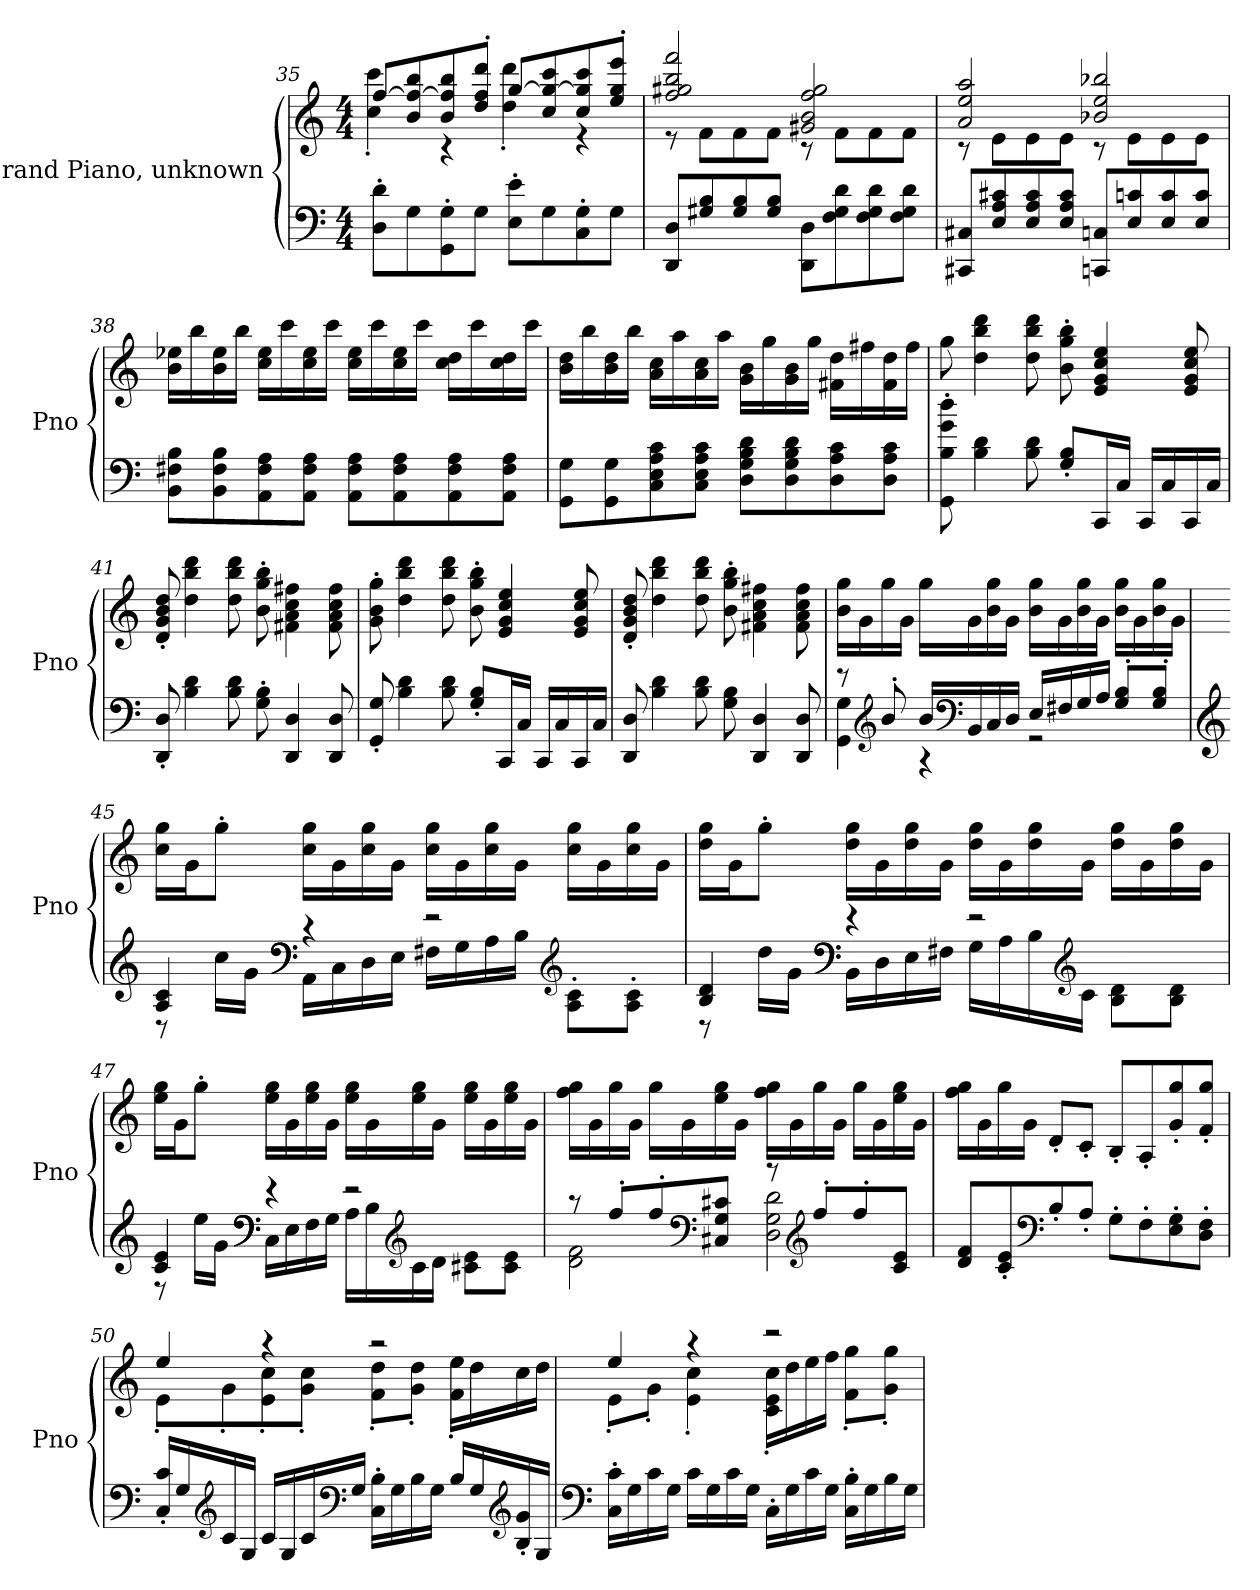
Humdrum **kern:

**kern	**kern
*part1	*part1
*staff2	*staff1
*I"Grand Piano, unknown	*
*I'Pno	*
*clefF4	*clefG2
*k[]	*k[]
*M4/4	*M4/4
=35	=35
*	*^
8D\' 8d\'L	[8ff/L	4cc\' 4ccc\'
8G\	8b/ 8ff/_ 8bb/	.
8GG\' 8G\'	8b/ 8ff/] 8bb/	4r
8G\J	8dd/' 8ff/' 8ddd/'J	.
8E\' 8e\'L	[8gg/L	4dd\' 4ddd\'
8G\	8cc/ 8gg/_ 8ccc/	.
8C\' 8G\'	8cc/ 8gg/] 8ccc/	4r
8G\J	8ee/' 8gg/' 8eee/'J	.
!!LO:LB:g=z	!!
=36	=36	=36
8DD/ 8D/L	2ff/ 2gg#X/ 2bb/ 2fff/	8r
8G#X/ 8B/	.	8f\L
8G#/ 8B/	.	8f\
8G#/ 8B/J	.	8f\J
8DD\ 8D\L	2g#X/ 2b/ 2ff/ 2gg#/	8r
8F\ 8G#\ 8d\	.	8f\L
8F\ 8G#\ 8d\	.	8f\
8F\ 8G#\ 8d\J	.	8f\J
=37	=37	=37
8CC#X/ 8C#X/L	2a/ 2ee/ 2aa/	8r
8E/ 8A/ 8c#X/	.	8e\L
8E/ 8A/ 8c#/	.	8e\
8E/ 8A/ 8c#/J	.	8e\J
8CCn/ 8Cn/L	2b-X/ 2ee/ 2bb-X/	8r
8E/ 8cn/	.	8e\L
8E/ 8c/	.	8e\
8E/ 8c/J	.	8e\J
*	*v	*v
=38	=38
8BB\ 8F#X\ 8B\L	16b\ 16ee-X\LL
.	16bb\
8BB\ 8F#\ 8B\	16b\ 16ee-\
.	16bb\JJ
8AA\ 8F#\ 8A\	16cc\ 16ee-\LL
.	16ccc\
8AA\ 8F#\ 8A\J	16cc\ 16ee-\
.	16ccc\JJ
8AA\ 8F#\ 8A\L	16cc\ 16ee-\LL
.	16ccc\
8AA\ 8F#\ 8A\	16cc\ 16ee-\
.	16ccc\JJ
8AA\ 8F#\ 8A\	16cc\ 16dd\LL
.	16ccc\
8AA\ 8F#\ 8A\J	16cc\ 16dd\
.	16ccc\JJ
!!LO:LB:g=z
=39	=39
8GG\ 8G\L	16b\ 16dd\LL
.	16bb\
8GG\ 8G\	16b\ 16dd\
.	16bb\JJ
8C\ 8E\ 8A\ 8c\	16a\ 16cc\LL
.	16aa\
8C\ 8E\ 8A\ 8c\J	16a\ 16cc\
.	16aa\JJ
8D\ 8G\ 8B\ 8d\L	16g\ 16b\LL
.	16gg\
8D\ 8G\ 8B\ 8d\	16g\ 16b\
.	16gg\JJ
8D\ 8A\ 8c\	16f#X\ 16dd\LL
.	16ff#X\
8D\ 8A\ 8c\J	16f#\ 16dd\
.	16ff#\JJ
=40	=40
8GG\' 8B\' 8g\' 8dd\'	8gg\
4B\ 4d\	4dd\ 4bb\ 4ddd\
8B\ 8d\	8dd\ 8bb\ 8ddd\
8G/' 8B/'L	8b\' 8gg\' 8bb\'
16CC/L	4e/ 4g/ 4cc/ 4ee/
16C/JJ	.
16CC/LL	.
16C/	.
16CC/	8e/ 8g/ 8cc/ 8ee/
16C/JJ	.
=41	=41
8DD/' 8D/'	8d/' 8g/' 8b/' 8dd/'
4B\ 4d\	4dd\ 4bb\ 4ddd\
8B\ 8d\	8dd\ 8bb\ 8ddd\
8G\' 8B\'	8b\' 8gg\' 8bb\'
4DD/ 4D/	4f#X\ 4a\ 4cc\ 4ff#X\
8DD/ 8D/	8f#\ 8a\ 8cc\ 8ff#\
!!LO:PB:g=z
=42	=42
8GG/' 8G/'	8g\' 8b\' 8gg\'
4B\ 4d\	4dd\ 4bb\ 4ddd\
8B\ 8d\	8dd\ 8bb\ 8ddd\
8G/' 8B/'L	8b\' 8gg\' 8bb\'
16CC/L	4e/ 4g/ 4cc/ 4ee/
16C/JJ	.
16CC/LL	.
16C/	.
16CC/	8e/ 8g/ 8cc/ 8ee/
16C/JJ	.
=43	=43
8DD/ 8D/	8d/' 8g/' 8b/' 8dd/'
4B\ 4d\	4dd\ 4bb\ 4ddd\
8B\ 8d\	8dd\ 8bb\ 8ddd\
8G\ 8B\	8b\' 8gg\' 8bb\'
4DD/ 4D/	4f#X\ 4a\ 4cc\ 4ff#X\
8DD/ 8D/	8f#\ 8a\ 8cc\ 8ff#\
=44	=44
*^	*
8r	4GG\ 4G\	16b\ 16gg\LL
.	.	16g\
*clefG2	*	*
8b'/	.	16gg\
.	.	16g\JJ
16b/LL	4r	16gg\LL
*clefF4	*	*
16BB/	.	16g\
16C/	.	16b\ 16gg\
16D/JJ	.	16g\JJ
16E/LL	2r	16b\ 16gg\LL
16F#X/	.	16g\
16G/	.	16b\ 16gg\
16A/JJ	.	16g\JJ
8G/' 8B/'L	.	16b\ 16gg\LL
.	.	16g\
8G/' 8B/'J	.	16b\ 16gg\
.	.	16g\JJ
!!LO:LB:g=z
=45	=45	=45
*clefG2	*	*
4A/ 4c/	8r	16cc\ 16gg\LL
.	.	16g\J
.	16cc\LL	8gg'\J
.	16g\JJ	.
*clefF4	*	*
4r	16AA\LL	16cc\ 16gg\LL
.	16C\	16g\
.	16D\	16cc\ 16gg\
.	16E\JJ	16g\JJ
2r	16F#X\LL	16cc\ 16gg\LL
.	16G\	16g\
.	16A\	16cc\ 16gg\
.	16B\JJ	16g\JJ
*clefG2	*	*
.	8A\' 8c\'L	16cc\ 16gg\LL
.	.	16g\
.	8A\' 8c\'J	16cc\ 16gg\
.	.	16g\JJ
=46	=46	=46
4B/ 4d/	8r	16dd\ 16gg\LL
.	.	16g\J
.	16dd\LL	8gg'\J
.	16g\JJ	.
*clefF4	*	*
4r	16BB\LL	16dd\ 16gg\LL
.	16D\	16g\
.	16E\	16dd\ 16gg\
.	16F#X\JJ	16g\JJ
2r	16G\LL	16dd\ 16gg\LL
.	16A\	16g\
.	16B\	16dd\ 16gg\
*clefG2	*	*
.	16c\JJ	16g\JJ
.	8B\ 8d\L	16dd\ 16gg\LL
.	.	16g\
.	8B\ 8d\J	16dd\ 16gg\
.	.	16g\JJ
!!LO:LB:g=z
=47	=47	=47
4c/ 4e/	8r	16ee\ 16gg\LL
.	.	16g\J
.	16ee\LL	8gg'\J
.	16g\JJ	.
*clefF4	*	*
4r	16C\LL	16ee\ 16gg\LL
.	16E\	16g\
.	16F\	16ee\ 16gg\
.	16G\JJ	16g\JJ
2r	16A\LL	16ee\ 16gg\LL
.	16B\	16g\
*clefG2	*	*
.	16c\	16ee\ 16gg\
.	16d\JJ	16g\JJ
.	8c#X\ 8e\L	16ee\ 16gg\LL
.	.	16g\
.	8c#\ 8e\J	16ee\ 16gg\
.	.	16g\JJ
=48	=48	=48
8r	2d\ 2f\	16ff\ 16gg\LL
.	.	16g\
8ff'/L	.	16gg\
.	.	16g\JJ
8ff'/	.	16gg\LL
.	.	16g\
*clefF4	*	*
8C#X/ 8G/ 8c#X/J	.	16ee\ 16gg\
.	.	16g\JJ
8r	2D\ 2G\ 2d\	16ff\ 16gg\LL
.	.	16g\
*clefG2	*	*
8ff'/L	.	16gg\
.	.	16g\JJ
8ff'/	.	16gg\LL
.	.	16g\
8c#/ 8e/J	.	16ee\ 16gg\
.	.	16g\JJ
*v	*v	*
!!LO:LB:g=z
=49	=49
8d/ 8f/L	16ff\ 16gg\LL
.	16g\
8c/' 8e/'	16gg\
.	16g\JJ
*clefF4	*
8B'/	8d'/L
8A'/J	8c'/J
8G'\L	8B'/L
8F'\	8A'/
8E\' 8G\'	8g/' 8gg/'
8D\' 8F\'J	8f/' 8gg/'J
=50	=50
*	*^
16C/' 16c/'LL	4ee/	8e'\L
16G/	.	.
*clefG2	*	*
16c/	.	8g'\
16G/JJ	.	.
16c/LL	4r	8e\' 8cc\'
16G/	.	.
16c/	.	8g\' 8cc\'J
*clefF4	*	*
16G/JJ	.	.
16C\' 16B\'LL	2r	8f\' 8dd\'L
16G\	.	.
16B\	.	8g\' 8dd\'J
16G\JJ	.	.
16B/LL	.	16f\' 16ee\'LL
16G/	.	16dd\
*clefG2	*	*
16B/' 16g/'	.	16cc\
16G/JJ	.	16dd\JJ
!!LO:LB:g=z	!!
=51	=51	=51
*clefF4	*	*
16C\' 16c\'LL	4ee/	8e'\L
16G\	.	.
16c\	.	8g'\J
16G\JJ	.	.
16c\LL	4r	4e\' 4cc\'
16G\	.	.
16c\	.	.
16G\JJ	.	.
16C'\LL	2r	16c\' 16e\' 16cc\'LL
16G\	.	16dd\
16c\	.	16ee\
16G\JJ	.	16ff\JJ
16C\' 16B\'LL	.	8f\' 8gg\'L
16G\	.	.
16B\	.	8g\' 8gg\'J
16G\JJ	.	.
*	*v	*v
=	=
*-	*-
